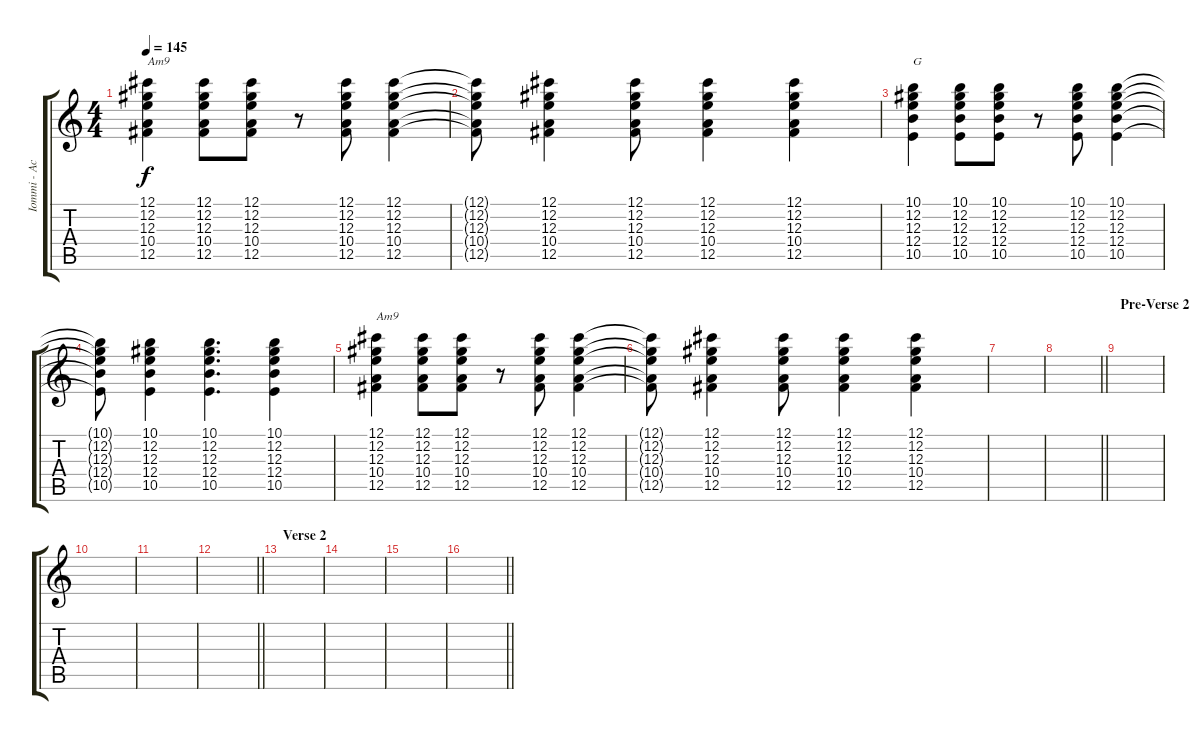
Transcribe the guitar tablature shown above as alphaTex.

\track ("Iommi - Acoustic" "Iommi - Ac") {instrument acousticguitarsteel}
\staff {score tabs}
\tuning (Db4 Ab3 E3 B2 Gb2 Db2) {hide}
\ts (4 4)
\tempo 145
\clef g2
\ks c
(12.1 12.2 12.3 10.4 12.5).4{txt "Am9" dy f} (12.1 12.2 12.3 10.4 12.5).8 (12.1 12.2 12.3 10.4 12.5).8 r.8 (12.1 12.2 12.3 10.4 12.5).8 (12.1 12.2 12.3 10.4 12.5).4 |
(12.1{t} 12.2{t} 12.3{t} 10.4{t} 12.5{t}).8 (12.1 12.2 12.3 10.4 12.5).4 (12.1 12.2 12.3 10.4 12.5).8 (12.1 12.2 12.3 10.4 12.5).4 (12.1 12.2 12.3 10.4 12.5).4 |
(10.1 12.2 12.3 12.4 10.5).4{txt "G"} (10.1 12.2 12.3 12.4 10.5).8 (10.1 12.2 12.3 12.4 10.5).8 r.8 (10.1 12.2 12.3 12.4 10.5).8 (10.1 12.2 12.3 12.4 10.5).4 |
(10.1{t} 12.2{t} 12.3{t} 12.4{t} 10.5{t}).8 (10.1 12.2 12.3 12.4 10.5).4 (10.1 12.2 12.3 12.4 10.5).4{d} (10.1 12.2 12.3 12.4 10.5).4 |
(12.1 12.2 12.3 10.4 12.5).4{txt "Am9"} (12.1 12.2 12.3 10.4 12.5).8 (12.1 12.2 12.3 10.4 12.5).8 r.8 (12.1 12.2 12.3 10.4 12.5).8 (12.1 12.2 12.3 10.4 12.5).4 |
(12.1{t} 12.2{t} 12.3{t} 10.4{t} 12.5{t}).8 (12.1 12.2 12.3 10.4 12.5).4 (12.1 12.2 12.3 10.4 12.5).8 (12.1 12.2 12.3 10.4 12.5).4 (12.1 12.2 12.3 10.4 12.5).4 |
|
\barLineRight lightlight
|
\section ("" "Pre-Verse 2")
|
|
|
\barLineRight lightlight
|
\section ("" "Verse 2")
|
|
|
\barLineRight lightlight
